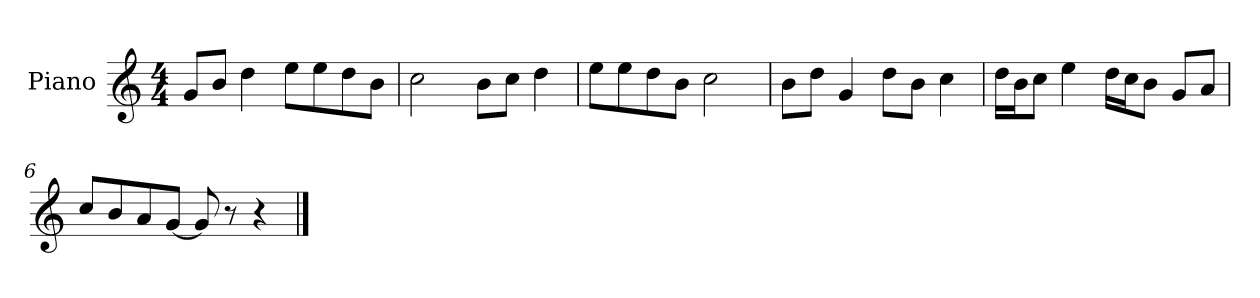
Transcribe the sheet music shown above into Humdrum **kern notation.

**kern
*part1
*staff1
*I"Piano
*I'P-no
*clefG2
*k[]
*M4/4
*MM90
=1
8g/L
8b/J
4dd\
8ee\L
8ee\
8dd\
8b\J
=2
2cc\
8b\L
8cc\J
4dd\
=3
8ee\L
8ee\
8dd\
8b\J
2cc\
=4
8b\L
8dd\J
4g/
8dd\L
8b\J
4cc\
=5
16dd\LL
16b\J
8cc\J
4ee\
16dd\LL
16cc\J
8b\J
8g/L
8a/J
=6
8cc/L
8b/
8a/
[8g/J
8g/]
8r
4r
==
*-
